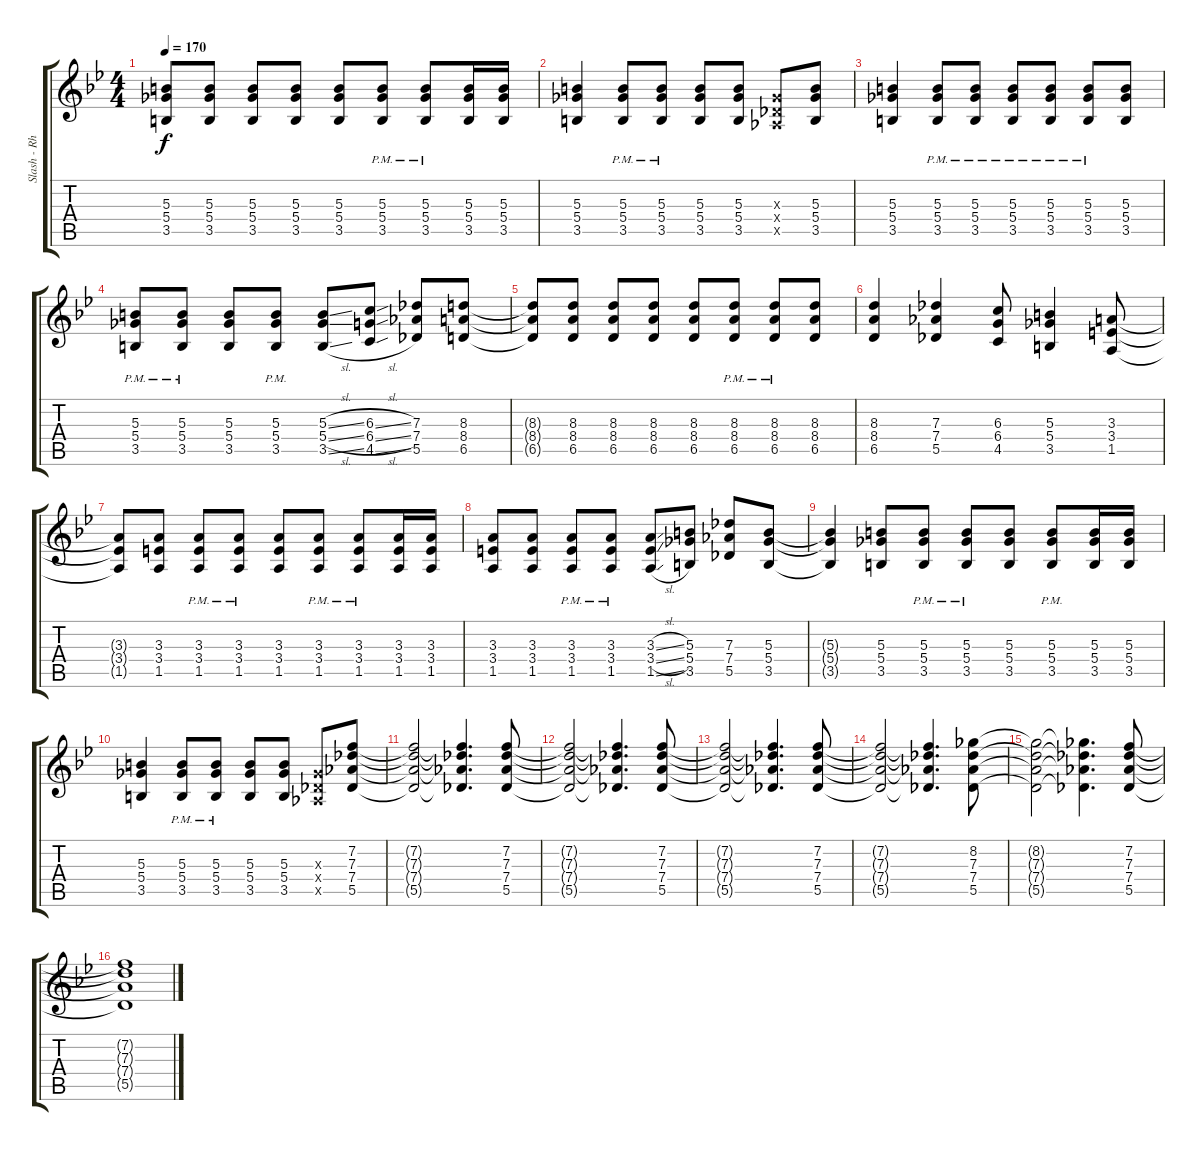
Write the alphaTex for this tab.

\track ("Slash - Rhytm Guitar" "Slash - Rh") {instrument distortionguitar}
\staff {score tabs}
\tuning (Eb4 Bb3 Gb3 Db3 Ab2 Eb2) {hide}
\ts (4 4)
\tempo 170
\clef g2
\ks bb
(5.3{t} 5.4{t} 3.5{t}).8{dy f} (5.3 5.4 3.5).8 (5.3 5.4 3.5).8 (5.3 5.4 3.5).8 (5.3 5.4 3.5).8 (5.3{pm} 5.4{pm} 3.5{pm}).8 (5.3{pm} 5.4{pm} 3.5{pm}).8 (5.3 5.4 3.5).16 (5.3 5.4 3.5).16 |
(5.3 5.4 3.5).4 (5.3{pm} 5.4{pm} 3.5{pm}).8 (5.3{pm} 5.4{pm} 3.5{pm}).8 (5.3 5.4 3.5).8 (5.3 5.4 3.5).8 (0.3{x} 0.4{x} 0.5{x}).8 (5.3 5.4 3.5).8 |
(5.3 5.4 3.5).4 (5.3{pm} 5.4{pm} 3.5{pm}).8 (5.3{pm} 5.4{pm} 3.5{pm}).8 (5.3{pm} 5.4{pm} 3.5{pm}).8 (5.3{pm} 5.4{pm} 3.5{pm}).8 (5.3{pm} 5.4{pm} 3.5{pm}).8 (5.3 5.4 3.5).8 |
(5.3{pm} 5.4{pm} 3.5{pm}).8 (5.3{pm} 5.4{pm} 3.5{pm}).8 (5.3 5.4 3.5).8 (5.3{pm} 5.4{pm} 3.5{pm}).8 (5.3{sl} 5.4{sl} 3.5{sl}).8 (6.3{sl} 6.4{sl} 4.5{sl}).8 (7.3 7.4 5.5).8 (8.3 8.4 6.5).8 |
(8.3{t} 8.4{t} 6.5{t}).8 (8.3 8.4 6.5).8 (8.3 8.4 6.5).8 (8.3 8.4 6.5).8 (8.3 8.4 6.5).8 (8.3{pm} 8.4{pm} 6.5{pm}).8 (8.3{pm} 8.4{pm} 6.5{pm}).8 (8.3 8.4 6.5).8 |
(8.3 8.4 6.5).4 (7.3 7.4 5.5).4 (6.3 6.4 4.5).8 (5.3 5.4 3.5).4 (3.3 3.4 1.5).8 |
(3.3{t} 3.4{t} 1.5{t}).8 (3.3 3.4 1.5).8 (3.3{pm} 3.4{pm} 1.5{pm}).8 (3.3{pm} 3.4{pm} 1.5{pm}).8 (3.3 3.4 1.5).8 (3.3{pm} 3.4{pm} 1.5{pm}).8 (3.3{pm} 3.4{pm} 1.5{pm}).8 (3.3 3.4 1.5).16 (3.3 3.4 1.5).16 |
(3.3 3.4 1.5).8 (3.3 3.4 1.5).8 (3.3{pm} 3.4{pm} 1.5{pm}).8 (3.3{pm} 3.4{pm} 1.5{pm}).8 (3.3{sl} 3.4{sl} 1.5{sl}).8 (5.3 5.4 3.5).8 (7.3 7.4 5.5).8 (5.3 5.4 3.5).8 |
(5.3{t} 5.4{t} 3.5{t}).4 (5.3 5.4 3.5).8 (5.3{pm} 5.4{pm} 3.5{pm}).8 (5.3{pm} 5.4{pm} 3.5{pm}).8 (5.3 5.4 3.5).8 (5.3{pm} 5.4{pm} 3.5{pm}).8 (5.3 5.4 3.5).16 (5.3 5.4 3.5).16 |
(5.3 5.4 3.5).4 (5.3{pm} 5.4{pm} 3.5{pm}).8 (5.3{pm} 5.4{pm} 3.5{pm}).8 (5.3 5.4 3.5).8 (5.3 5.4 3.5).8 (0.3{x} 0.4{x} 0.5{x}).8 (7.2 7.3 7.4 5.5).8 |
(7.2{t} 7.3{t} 7.4{t} 5.5{t}).2 (7.2{t} 7.3{t} 7.4{t} 5.5{t}).4{d} (7.2 7.3 7.4 5.5).8 |
(7.2{t} 7.3{t} 7.4{t} 5.5{t}).2 (7.2{t} 7.3{t} 7.4{t} 5.5{t}).4{d} (7.2 7.3 7.4 5.5).8 |
(7.2{t} 7.3{t} 7.4{t} 5.5{t}).2 (7.2{t} 7.3{t} 7.4{t} 5.5{t}).4{d} (7.2 7.3 7.4 5.5).8 |
(7.2{t} 7.3{t} 7.4{t} 5.5{t}).2 (7.2{t} 7.3{t} 7.4{t} 5.5{t}).4{d} (8.2 7.3 7.4 5.5).8 |
(8.2{t} 7.3{t} 7.4{t} 5.5{t}).2 (8.2{t} 7.3{t} 7.4{t} 5.5{t}).4{d} (7.2 7.3 7.4 5.5).8 |
(7.2{t} 7.3{t} 7.4{t} 5.5{t}).1
